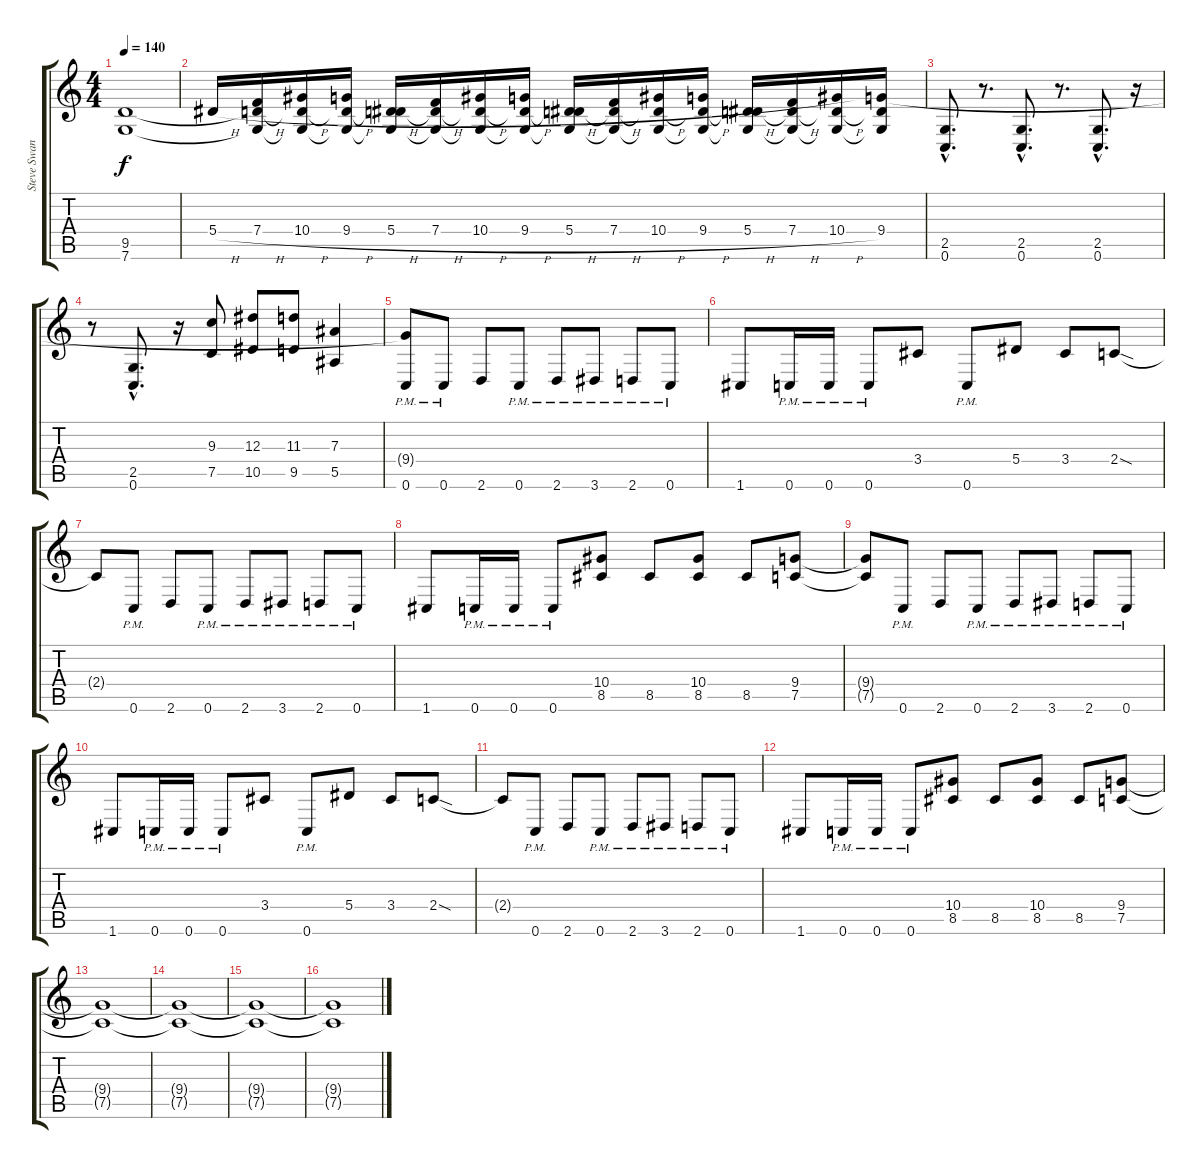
\track ("Steve Swanson(Solo,Rhytm Guitar,Overdub)" "Steve Swan") {instrument overdrivenguitar}
\staff {score tabs}
\tuning (C4 G3 Eb3 Bb2 F2 C2) {hide}
\ts (4 4)
\tempo 140
\clef g2
\ks c
(9.5 7.6).1{dy f} |
5.4{h}.16 (7.4{h} 9.5{t} 7.6{t}).16 (10.4{h} 9.5{t} 7.6{t}).16 (9.4{h} 9.5{t} 7.6{t}).16 (5.4{h} 9.5{t} 7.6{t}).16 (7.4{h} 9.5{t} 7.6{t}).16 (10.4{h} 9.5{t} 7.6{t}).16 (9.4{h} 9.5{t} 7.6{t}).16 (5.4{h} 9.5{t} 7.6{t}).16 (7.4{h} 9.5{t} 7.6{t}).16 (10.4{h} 9.5{t} 7.6{t}).16 (9.4{h} 9.5{t} 7.6{t}).16 (5.4{h} 9.5{t} 7.6{t}).16 (7.4{h} 9.5{t} 7.6{t}).16 (10.4{h} 9.5{t} 7.6{t}).16 (9.4 9.5{t} 7.6{t}).16 |
(2.5{hac} 0.6{hac}).8{d} r.8{d} (2.5{hac} 0.6{hac}).8{d} r.8{d} (2.5{hac} 0.6{hac}).8{d} r.16 |
r.8 (2.5{hac} 0.6{hac}).8{d} r.16 (9.3 7.5).8 (12.3 10.5).8 (11.3 9.5).8 (7.3 5.5).4 |
(9.4{t} 0.6{pm}).8 0.6{pm}.8 2.6.8 0.6{pm}.8 2.6{pm}.8 3.6{pm}.8 2.6{pm}.8 0.6{pm}.8 |
1.6.8 0.6{pm}.16 0.6{pm}.16 0.6{pm}.8 3.4.8 0.6{pm}.8 5.4.8 3.4.8 2.4{sod}.8 |
2.4{t}.8 0.6{pm}.8 2.6.8 0.6{pm}.8 2.6{pm}.8 3.6{pm}.8 2.6{pm}.8 0.6{pm}.8 |
1.6.8 0.6{pm}.16 0.6{pm}.16 0.6{pm}.8 (10.4 8.5).8 8.5.8 (10.4 8.5).8 8.5.8 (9.4 7.5).8 |
(9.4{t} 7.5{t}).8 0.6{pm}.8 2.6.8 0.6{pm}.8 2.6{pm}.8 3.6{pm}.8 2.6{pm}.8 0.6{pm}.8 |
1.6.8 0.6{pm}.16 0.6{pm}.16 0.6{pm}.8 3.4.8 0.6{pm}.8 5.4.8 3.4.8 2.4{sod}.8 |
2.4{t}.8 0.6{pm}.8 2.6.8 0.6{pm}.8 2.6{pm}.8 3.6{pm}.8 2.6{pm}.8 0.6{pm}.8 |
1.6.8 0.6{pm}.16 0.6{pm}.16 0.6{pm}.8 (10.4 8.5).8 8.5.8 (10.4 8.5).8 8.5.8 (9.4 7.5).8 |
(9.4{t} 7.5{t}).1 |
(9.4{t} 7.5{t}).1 |
(9.4{t} 7.5{t}).1 |
(9.4{t} 7.5{t}).1
